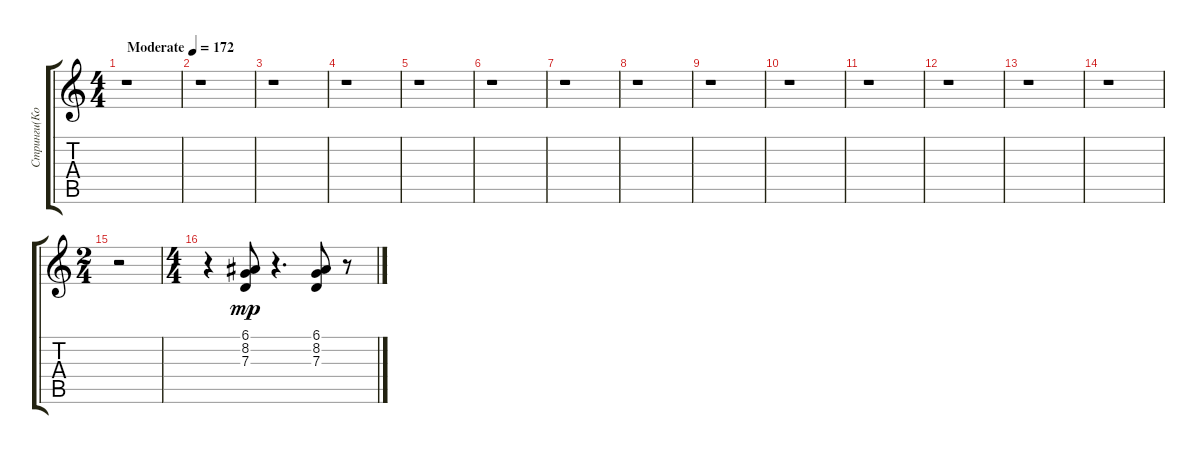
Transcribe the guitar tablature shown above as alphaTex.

\track ("Стринги(Козлов)" "Стринги(Ко") {instrument stringensemble1}
\staff {score tabs}
\tuning (E4 B3 G3 D3 A2 E2) {hide}
\ts (4 4)
\tempo (172 "Moderate")
\clef g2
\ks c
r.1{dy mp instrument stringensemble1} |
r.1 |
r.1 |
r.1 |
r.1 |
r.1 |
r.1 |
r.1 |
r.1 |
r.1 |
r.1 |
r.1 |
r.1 |
r.1 |
\ts (2 4)
r.2 |
\ts (4 4)
r.4 (6.1 8.2 7.3).8 r.4{d} (6.1 8.2 7.3).8 r.8
